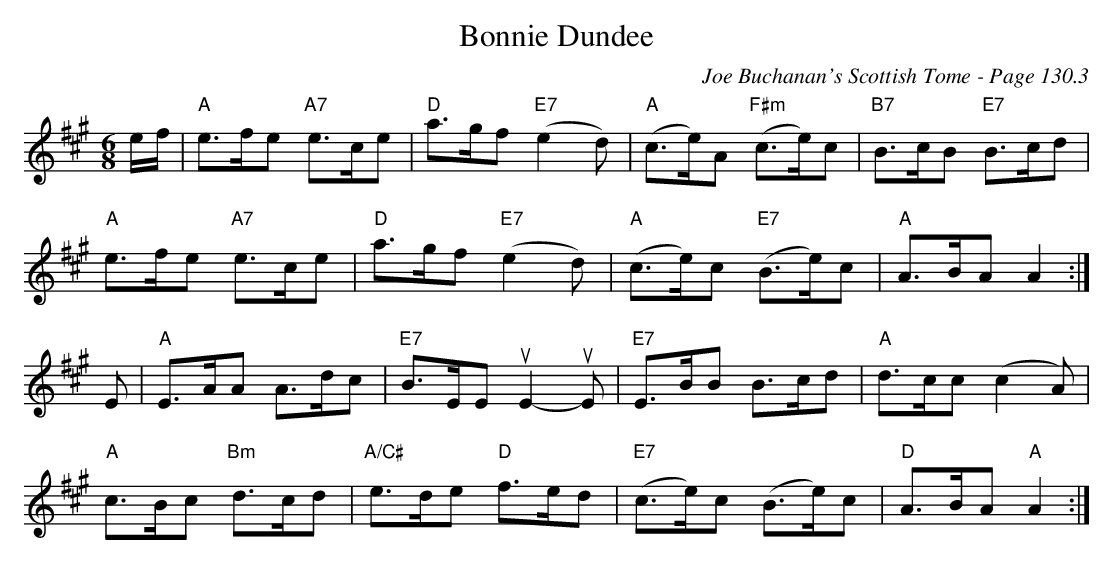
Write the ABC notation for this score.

X:1
T:Bonnie Dundee
C:Joe Buchanan's Scottish Tome - Page 130.3
L:1/8
M:6/8
K:A
e/f/ | "A"e>fe "A7"e>ce | "D"a>gf "E7"(e2 d) | "A"(c>e)A "F#m"(c>e)c | "B7"B>cB "E7"B>cd |
"A"e>fe "A7"e>ce | "D"a>gf "E7"(e2 d) | "A"(c>e)c "E7"(B>e)c | "A"A>BA A2 :|
E | "A"E>AA A>dc | "E7"B>EE uE2- uE | "E7"E>BB B>cd | "A"d>cc (c2 A) |
"A"c>Bc "Bm"d>cd | "A/C#"e>de "D"f>ed | "E7"(c>e)c (B>e)c | "D"A>BA "A"A2 :|
